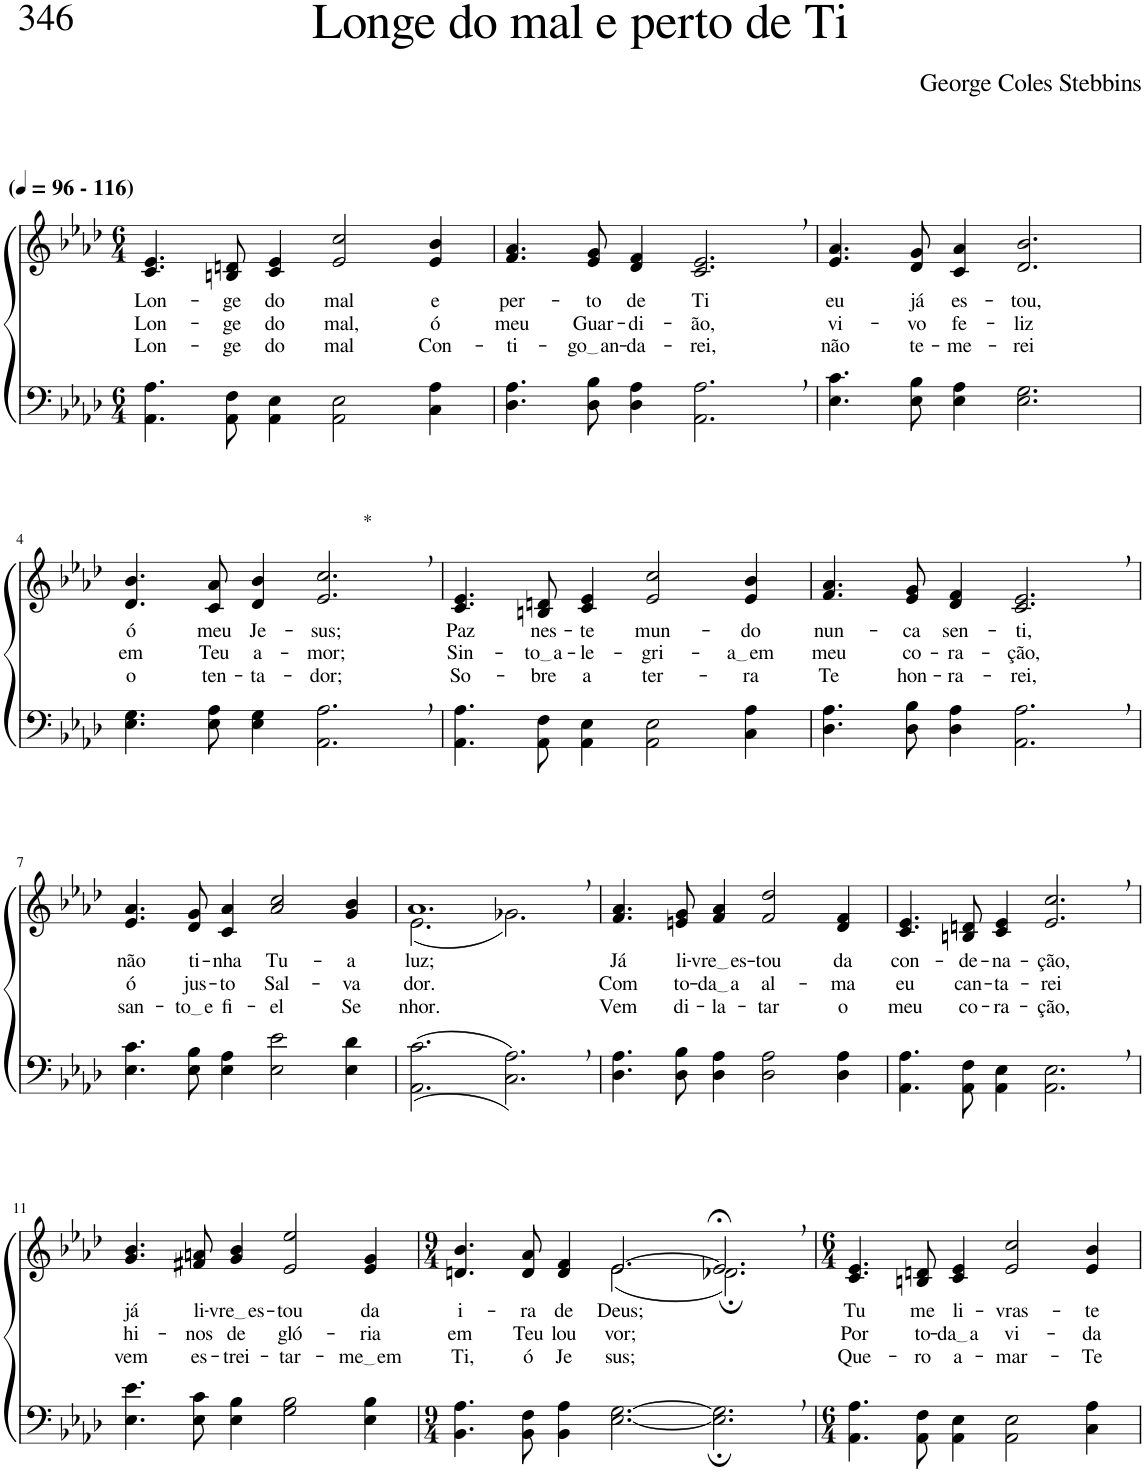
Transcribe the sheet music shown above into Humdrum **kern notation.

**kern	**kern	**text	**text	**text
*part2	*part1	*part1	*part1	*part1
*staff2	*staff1	*staff1	*staff1	*staff1
*I"Parte III e IV	*I"Parte I e II	*	*	*
*clefF4	*clefG2	*	*	*
*k[b-e-a-d-]	*k[b-e-a-d-]	*	*	*
*M6/4	*M6/4	*	*	*
*MM96	*MM96	*	*	*
=1	=1	=1	=1	=1
!	!LO:TX:a:B:t=(	!	!	!
!	!LO:TX:a:B:t=- 116)	!	!	!
!	!	!LO:LY:b	!LO:LY:b	!LO:LY:b
4.AA-\ 4.A-\	4.c/ 4.e-/	Lon-	Lon-	Lon-
!	!	!LO:LY:b	!LO:LY:b	!LO:LY:b
8AA-\ 8F\	8Bn/ 8dn/	-ge	-ge	-ge
!	!	!LO:LY:b	!LO:LY:b	!LO:LY:b
4AA-\ 4E-\	4c/ 4e-/	do	do	do
!	!	!LO:LY:b	!LO:LY:b	!LO:LY:b
2AA-\ 2E-\	2e-/ 2cc/	mal	mal,	mal
!	!	!LO:LY:b	!LO:LY:b	!LO:LY:b
4C\ 4A-\	4e-/ 4b-/	e	ó	Con-
=2	=2	=2	=2	=2
!	!	!LO:LY:b	!LO:LY:b	!LO:LY:b
4.D-\ 4.A-\	4.f/ 4.a-/	per-	meu	-ti-
!	!	!LO:LY:b	!LO:LY:b	!LO:LY:b
8D-\ 8B-\	8e-/ 8g/	-to	Guar-	go an
!	!	!LO:LY:b	!LO:LY:b	!LO:LY:b
4D-\ 4A-\	4d-/ 4f/	de	-di-	-da-
!	!	!LO:LY:b	!LO:LY:b	!LO:LY:b
2.AA-\, 2.A-\,	2.c/, 2.e-/,	Ti	-ão,	-rei,
=3	=3	=3	=3	=3
!	!	!LO:LY:b	!LO:LY:b	!LO:LY:b
4.E-\ 4.c\	4.e-/ 4.a-/	eu	vi-	não
!	!	!LO:LY:b	!LO:LY:b	!LO:LY:b
8E-\ 8B-\	8d-/ 8g/	já	-vo	te-
!	!	!LO:LY:b	!LO:LY:b	!LO:LY:b
4E-\ 4A-\	4c/ 4a-/	es-	fe-	-me-
!	!	!LO:LY:b	!LO:LY:b	!LO:LY:b
2.E-\ 2.G\	2.d-/ 2.b-/	-tou,	-liz	-rei
!!LO:LB:g=z
=4	=4	=4	=4	=4
!	!	!LO:LY:b	!LO:LY:b	!LO:LY:b
4.E-\ 4.G\	4.d-/ 4.b-/	ó	em	o
!	!	!LO:LY:b	!LO:LY:b	!LO:LY:b
8E-\ 8A-\	8c/ 8a-/	meu	Teu	ten-
!	!	!LO:LY:b	!LO:LY:b	!LO:LY:b
4E-\ 4G\	4d-/ 4b-/	Je-	a-	-ta-
!	!LO:TX:a:t=*	!	!	!
!	!	!LO:LY:b	!LO:LY:b	!LO:LY:b
2.AA-\, 2.A-\,	2.e-/, 2.cc/,	-sus;	-mor;	-dor;
=5	=5	=5	=5	=5
!	!	!LO:LY:b	!LO:LY:b	!LO:LY:b
4.AA-\ 4.A-\	4.c/ 4.e-/	Paz	Sin-	So-
!	!	!LO:LY:b	!LO:LY:b	!LO:LY:b
8AA-\ 8F\	8Bn/ 8dn/	nes-	to a	-bre
!	!	!LO:LY:b	!LO:LY:b	!LO:LY:b
4AA-\ 4E-\	4c/ 4e-/	-te	-le-	a
!	!	!LO:LY:b	!LO:LY:b	!LO:LY:b
2AA-\ 2E-\	2e-/ 2cc/	mun-	-gri-	ter-
!	!	!LO:LY:b	!LO:LY:b	!LO:LY:b
4C\ 4A-\	4e-/ 4b-/	-do	a em	-ra
=6	=6	=6	=6	=6
!	!	!LO:LY:b	!LO:LY:b	!LO:LY:b
4.D-\ 4.A-\	4.f/ 4.a-/	nun-	meu	Te
!	!	!LO:LY:b	!LO:LY:b	!LO:LY:b
8D-\ 8B-\	8e-/ 8g/	-ca	co-	hon-
!	!	!LO:LY:b	!LO:LY:b	!LO:LY:b
4D-\ 4A-\	4d-/ 4f/	sen-	-ra-	-ra-
!	!	!LO:LY:b	!LO:LY:b	!LO:LY:b
2.AA-\, 2.A-\,	2.c/, 2.e-/,	-ti,	-ção,	-rei,
!!LO:LB:g=z
=7	=7	=7	=7	=7
!	!	!LO:LY:b	!LO:LY:b	!LO:LY:b
4.E-\ 4.c\	4.e-/ 4.a-/	não	ó	san-
!	!	!LO:LY:b	!LO:LY:b	!LO:LY:b
8E-\ 8B-\	8d-/ 8g/	ti-	jus-	to e
!	!	!LO:LY:b	!LO:LY:b	!LO:LY:b
4E-\ 4A-\	4c/ 4a-/	-nha	-to	fi-
!	!	!LO:LY:b	!LO:LY:b	!LO:LY:b
2E-\ 2e-\	2a-/ 2cc/	Tu-	Sal-	-el
!	!	!LO:LY:b	!LO:LY:b	!LO:LY:b
4E-\ 4d-\	4g/ 4b-/	-a	-va-	Se-
=8	=8	=8	=8	=8
*	*^	*	*	*
!	!	!	!LO:LY:b	!LO:LY:b	!LO:LY:b
((2.AA-\ 2.c\	1.a-,	(2.e-\	luz;	-dor.	-nhor.
2.C\, 2.A-\,))	.	2.g-X\)	.	.	.
=9	=9	=9	=9	=9	=9
!	!	!	!LO:LY:b	!LO:LY:b	!LO:LY:b
*	*v	*v	*	*	*
4.D-\ 4.A-\	4.f/ 4.a-/	Já	Com	Vem
!	!	!LO:LY:b	!LO:LY:b	!LO:LY:b
8D-\ 8B-\	8en/ 8g/	li-	to-	di-
!	!	!LO:LY:b	!LO:LY:b	!LO:LY:b
4D-\ 4A-\	4f/ 4a-/	vre es	da a	-la-
!	!	!LO:LY:b	!LO:LY:b	!LO:LY:b
2D-\ 2A-\	2f/ 2dd-/	-tou	al-	-tar
!	!	!LO:LY:b	!LO:LY:b	!LO:LY:b
4D-\ 4A-\	4d-/ 4f/	da	-ma	o
=10	=10	=10	=10	=10
!	!	!LO:LY:b	!LO:LY:b	!LO:LY:b
4.AA-\ 4.A-\	4.c/ 4.e-/	con-	eu	meu
!	!	!LO:LY:b	!LO:LY:b	!LO:LY:b
8AA-\ 8F\	8Bn/ 8dn/	-de-	can-	co-
!	!	!LO:LY:b	!LO:LY:b	!LO:LY:b
4AA-\ 4E-\	4c/ 4e-/	-na-	-ta-	-ra-
!	!	!LO:LY:b	!LO:LY:b	!LO:LY:b
2.AA-\, 2.E-\,	2.e-/, 2.cc/,	-ção,	-rei	-ção,
!!LO:LB:g=z
=11	=11	=11	=11	=11
!	!	!LO:LY:b	!LO:LY:b	!LO:LY:b
4.E-\ 4.e-\	4.g/ 4.b-/	já	hi-	vem
!	!	!LO:LY:b	!LO:LY:b	!LO:LY:b
8E-\ 8c\	8f#X/ 8an/	li-	-nos	es-
!	!	!LO:LY:b	!LO:LY:b	!LO:LY:b
4E-\ 4B-\	4g/ 4b-/	vre es	de	-trei-
!	!	!LO:LY:b	!LO:LY:b	!LO:LY:b
2G\ 2B-\	2e-/ 2ee-/	-tou	gló-	-tar-
!	!	!LO:LY:b	!LO:LY:b	!LO:LY:b
4E-\ 4B-\	4e-/ 4g/	da	-ria	me em
=12	=12	=12	=12	=12
*M9/4	*M9/4	*	*	*
!	!	!LO:LY:b	!LO:LY:b	!LO:LY:b
*	*^	*	*	*
4.BB-\ 4.A-\	4.dn/ 4.b-/	2.ryy	i-	em	Ti,
!	!	!	!LO:LY:b	!LO:LY:b	!LO:LY:b
8BB-\ 8F\	8d/ 8a-/	.	-ra	Teu	ó
!	!	!	!LO:LY:b	!LO:LY:b	!LO:LY:b
4BB-\ 4A-\	4d/ 4f/	.	de	lou-	Je-
!	!	!	!LO:LY:b	!LO:LY:b	!LO:LY:b
[2.E-\ [2.G\	[2.e-/	(2.e-\	Deus;	-vor;	-sus;
2.E-\];, 2.G\];,	2.e-;<,/]	2.d-X;\)	.	.	.
*	*v	*v	*	*	*
=13	=13	=13	=13	=13
*M6/4	*M6/4	*	*	*
*	*^	*	*	*
!	!	!	!LO:LY:b	!LO:LY:b	!LO:LY:b
*	*v	*v	*	*	*
4.AA-\ 4.A-\	4.c/ 4.e-/	Tu	Por	Que-
!	!	!LO:LY:b	!LO:LY:b	!LO:LY:b
8AA-\ 8F\	8Bn/ 8dn/	me	to-	-ro
!	!	!LO:LY:b	!LO:LY:b	!LO:LY:b
4AA-\ 4E-\	4c/ 4e-/	li-	da a	a-
!	!	!LO:LY:b	!LO:LY:b	!LO:LY:b
2AA-\ 2E-\	2e-/ 2cc/	-vras-	vi-	-mar-
!	!	!LO:LY:b	!LO:LY:b	!LO:LY:b
4C\ 4A-\	4e-/ 4b-/	-te	-da	-Te
=	=	=	=	=
*-	*-	*-	*-	*-
